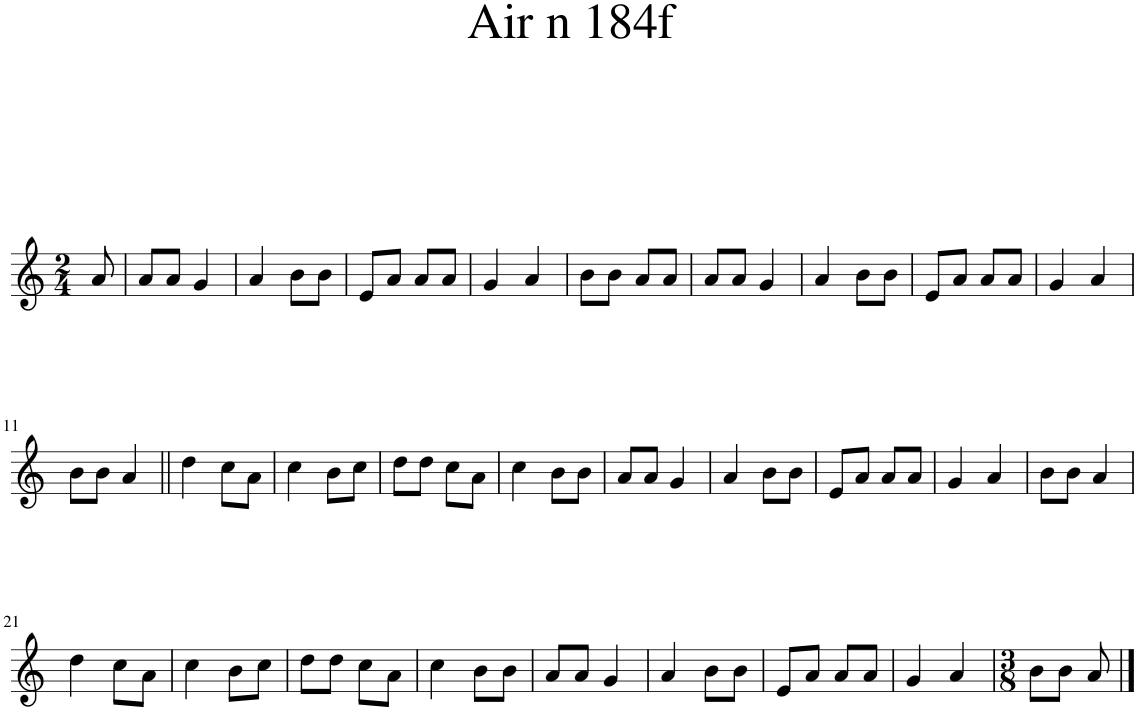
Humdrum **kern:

**kern
*part1
*staff1
*I"Piano
*I'Pno.
*clefG2
*k[]
*M2/4
=1
8a/
=2
8a/L
8a/J
4g/
=3
4a/
8b\L
8b\J
=4
8e/L
8a/J
8a/L
8a/J
=5
4g/
4a/
=6
8b\L
8b\J
8a/L
8a/J
=7
8a/L
8a/J
4g/
=8
4a/
8b\L
8b\J
=9
8e/L
8a/J
8a/L
8a/J
=10
4g/
4a/
!!LO:LB:g=z
=11
8b\L
8b\J
4a/
=12||
4dd\
8cc\L
8a\J
=13
4cc\
8b\L
8cc\J
=14
8dd\L
8dd\J
8cc\L
8a\J
=15
4cc\
8b\L
8b\J
=16
8a/L
8a/J
4g/
=17
4a/
8b\L
8b\J
=18
8e/L
8a/J
8a/L
8a/J
=19
4g/
4a/
=20
8b\L
8b\J
4a/
!!LO:LB:g=z
=21
4dd\
8cc\L
8a\J
=22
4cc\
8b\L
8cc\J
=23
8dd\L
8dd\J
8cc\L
8a\J
=24
4cc\
8b\L
8b\J
=25
8a/L
8a/J
4g/
=26
4a/
8b\L
8b\J
=27
8e/L
8a/J
8a/L
8a/J
=28
4g/
4a/
=29
*M3/8
8b\L
8b\J
8a/
==
*-
